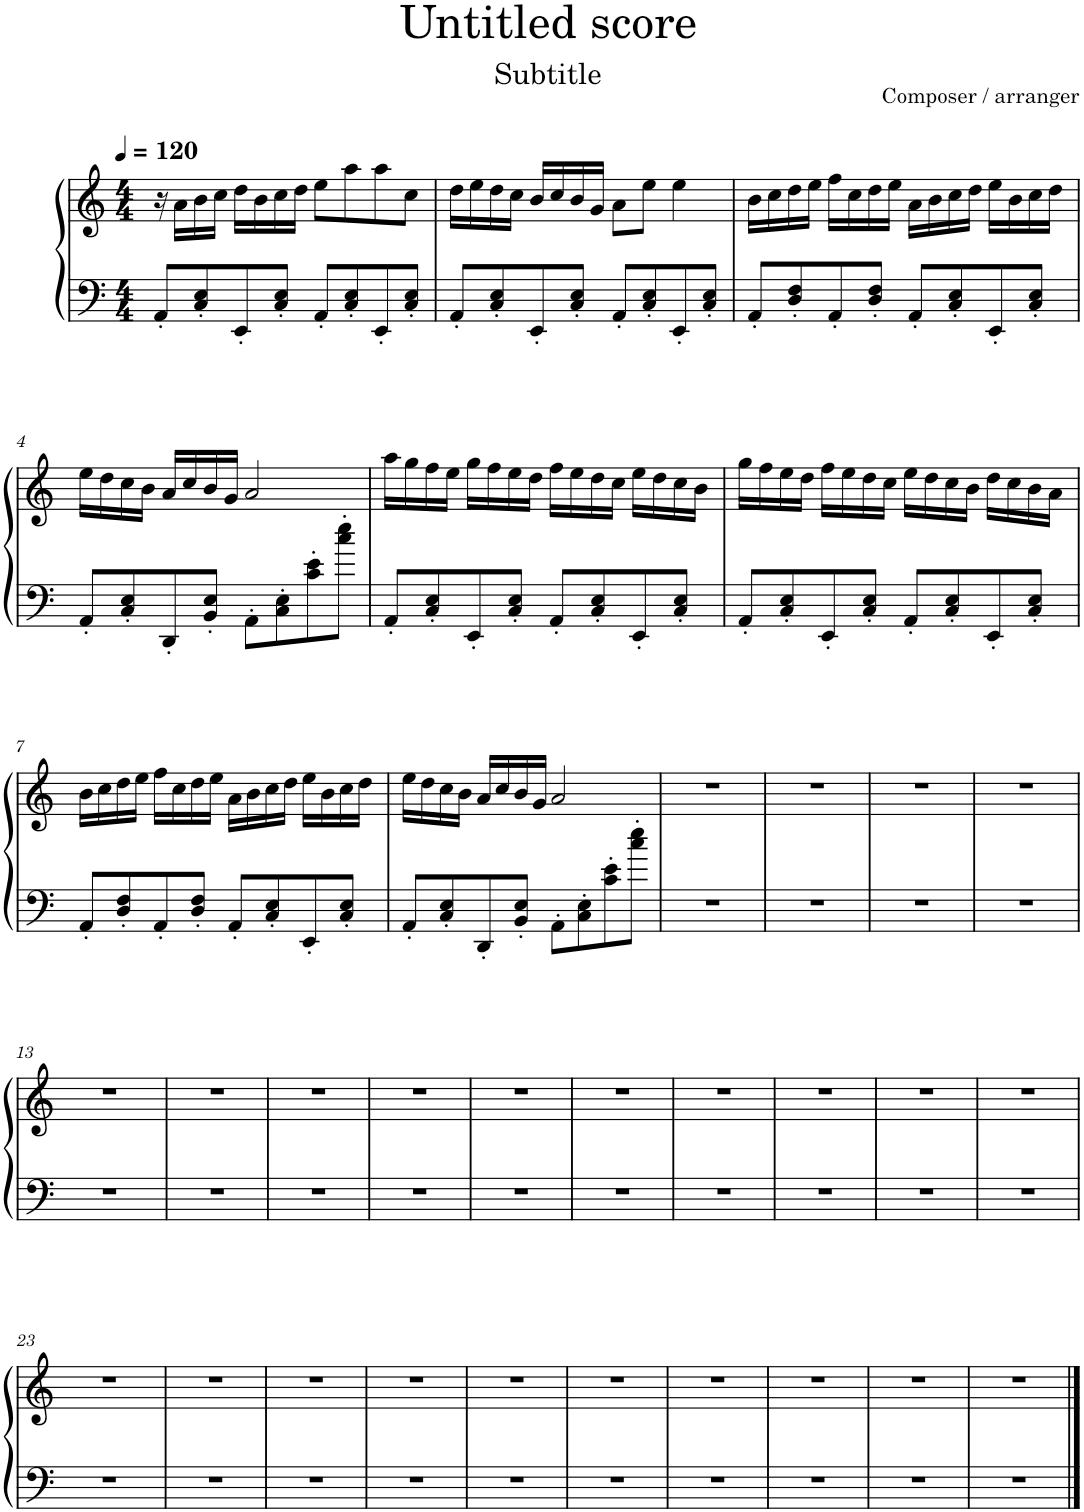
**kern	**kern
*part1	*part1
*staff2	*staff1
*I"Piano	*
*I'Pno.	*
*clefF4	*clefG2
*k[]	*k[]
*M4/4	*M4/4
*MM120	*MM120
=1	=1
8AA'/L	16r
.	16a\LL
8C/' 8E/'	16b\
.	16cc\JJ
8EE'/	16dd\LL
.	16b\
8C/' 8E/'J	16cc\
.	16dd\JJ
8AA'/L	8ee\L
8C/' 8E/'	8aa\
8EE'/	8aa\
8C/' 8E/'J	8cc\J
=2	=2
8AA'/L	16dd\LL
.	16ee\
8C/' 8E/'	16dd\
.	16cc\JJ
8EE'/	16b/LL
.	16cc/
8C/' 8E/'J	16b/
.	16g/JJ
8AA'/L	8a\L
8C/' 8E/'	8ee\J
8EE'/	4ee\
8C/' 8E/'J	.
=3	=3
8AA'/L	16b\LL
.	16cc\
8D/' 8F/'	16dd\
.	16ee\JJ
8AA'/	16ff\LL
.	16cc\
8D/' 8F/'J	16dd\
.	16ee\JJ
8AA'/L	16a\LL
.	16b\
8C/' 8E/'	16cc\
.	16dd\JJ
8EE'/	16ee\LL
.	16b\
8C/' 8E/'J	16cc\
.	16dd\JJ
!!LO:LB:g=z
=4	=4
8AA'/L	16ee\LL
.	16dd\
8C/' 8E/'	16cc\
.	16b\JJ
8DD'/	16a/LL
.	16cc/
8BB/' 8E/'J	16b/
.	16g/JJ
8AA'\L	2a/
8C\' 8E\'	.
8c\' 8e\'	.
8cc\' 8ee\'J	.
=5	=5
8AA'/L	16aa\LL
.	16gg\
8C/' 8E/'	16ff\
.	16ee\JJ
8EE'/	16gg\LL
.	16ff\
8C/' 8E/'J	16ee\
.	16dd\JJ
8AA'/L	16ff\LL
.	16ee\
8C/' 8E/'	16dd\
.	16cc\JJ
8EE'/	16ee\LL
.	16dd\
8C/' 8E/'J	16cc\
.	16b\JJ
=6	=6
8AA'/L	16gg\LL
.	16ff\
8C/' 8E/'	16ee\
.	16dd\JJ
8EE'/	16ff\LL
.	16ee\
8C/' 8E/'J	16dd\
.	16cc\JJ
8AA'/L	16ee\LL
.	16dd\
8C/' 8E/'	16cc\
.	16b\JJ
8EE'/	16dd\LL
.	16cc\
8C/' 8E/'J	16b\
.	16a\JJ
!!LO:LB:g=z
=7	=7
8AA'/L	16b\LL
.	16cc\
8D/' 8F/'	16dd\
.	16ee\JJ
8AA'/	16ff\LL
.	16cc\
8D/' 8F/'J	16dd\
.	16ee\JJ
8AA'/L	16a\LL
.	16b\
8C/' 8E/'	16cc\
.	16dd\JJ
8EE'/	16ee\LL
.	16b\
8C/' 8E/'J	16cc\
.	16dd\JJ
=8	=8
8AA'/L	16ee\LL
.	16dd\
8C/' 8E/'	16cc\
.	16b\JJ
8DD'/	16a/LL
.	16cc/
8BB/' 8E/'J	16b/
.	16g/JJ
8AA'\L	2a/
8C\' 8E\'	.
8c\' 8e\'	.
8cc\' 8ee\'J	.
=9	=9
1r	1r
=10	=10
1r	1r
=11	=11
1r	1r
=12	=12
1r	1r
!!LO:LB:g=z
=13	=13
1r	1r
=14	=14
1r	1r
=15	=15
1r	1r
=16	=16
1r	1r
=17	=17
1r	1r
=18	=18
1r	1r
=19	=19
1r	1r
=20	=20
1r	1r
=21	=21
1r	1r
=22	=22
1r	1r
!!LO:LB:g=z
=23	=23
1r	1r
=24	=24
1r	1r
=25	=25
1r	1r
=26	=26
1r	1r
=27	=27
1r	1r
=28	=28
1r	1r
=29	=29
1r	1r
=30	=30
1r	1r
=31	=31
1r	1r
=32	=32
1r	1r
==	==
*-	*-
